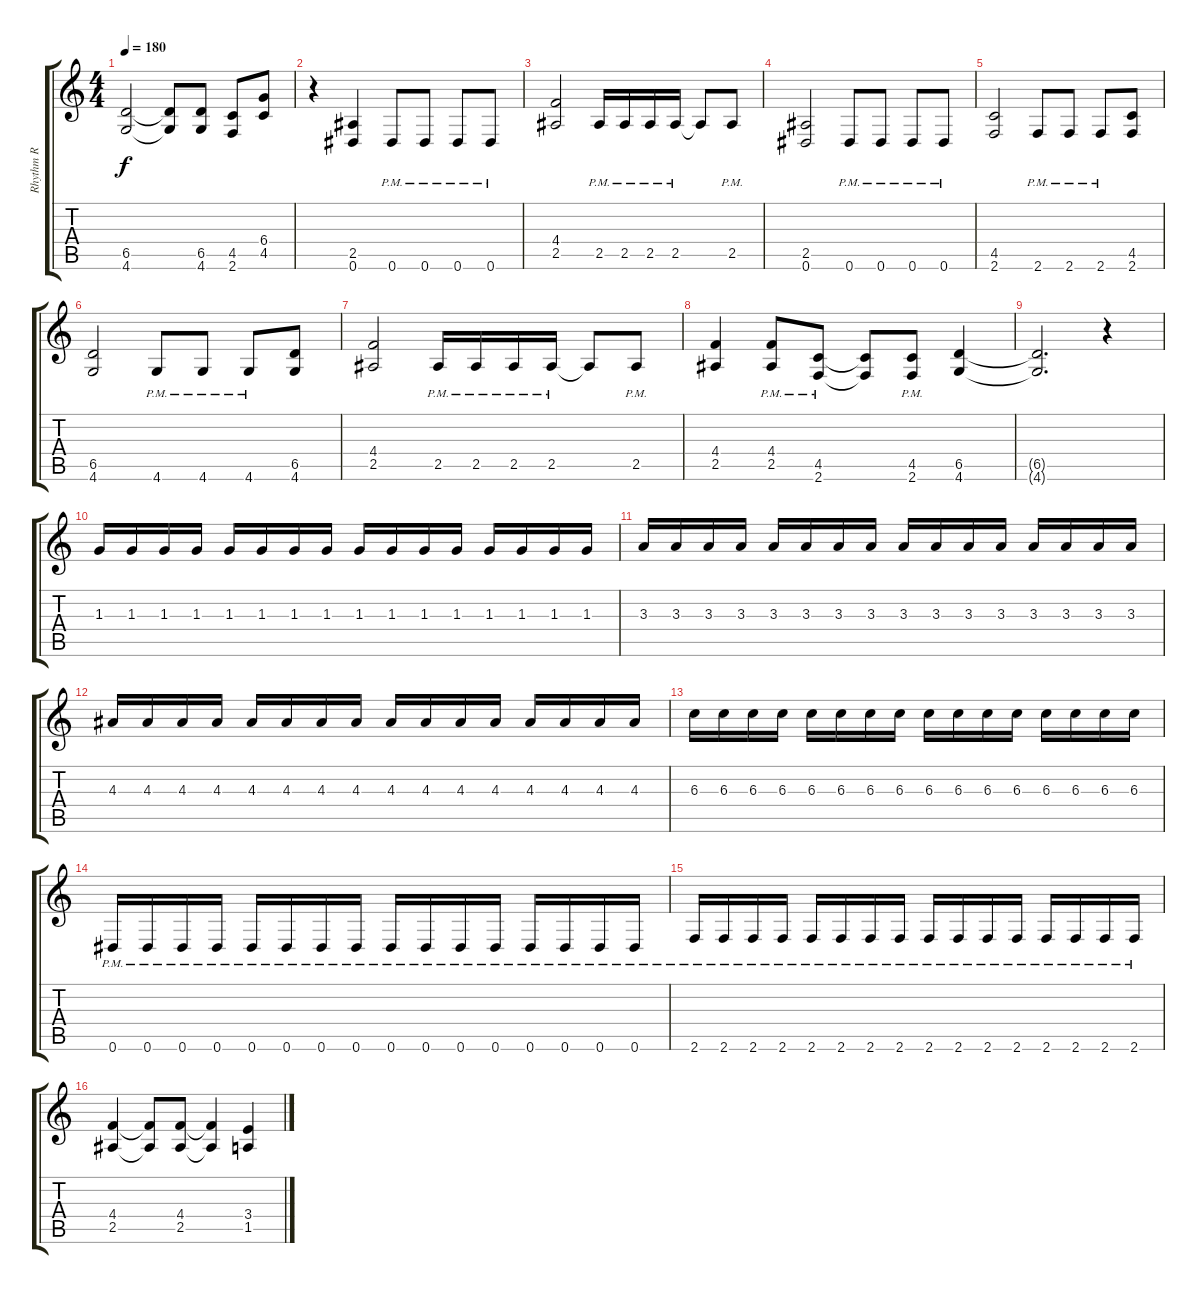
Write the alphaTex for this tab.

\track ("Rhythm R" "Rhythm R") {instrument distortionguitar}
\staff {score tabs}
\tuning (Eb4 Bb3 Gb3 Db3 Ab2 Eb2) {hide}
\ts (4 4)
\tempo 180
\clef g2
\ks c
(6.5{t} 4.6{t}).2{dy f} (6.5{t} 4.6{t}).8 (6.5 4.6).8 (4.5 2.6).8 (6.4 4.5).8 |
r.4 (2.5 0.6).4 0.6{pm}.8 0.6{pm}.8 0.6{pm}.8 0.6{pm}.8 |
(4.4 2.5).2 2.5{pm}.16 2.5{pm}.16 2.5{pm}.16 2.5{pm}.16 2.5{t}.8 2.5{pm}.8 |
(2.5 0.6).2 0.6{pm}.8 0.6{pm}.8 0.6{pm}.8 0.6{pm}.8 |
(4.5 2.6).2 2.6{pm}.8 2.6{pm}.8 2.6{pm}.8 (4.5 2.6).8 |
(6.5 4.6).2 4.6{pm}.8 4.6{pm}.8 4.6{pm}.8 (6.5 4.6).8 |
(4.4 2.5).2 2.5{pm}.16 2.5{pm}.16 2.5{pm}.16 2.5{pm}.16 2.5{t}.8 2.5{pm}.8 |
(4.4 2.5).4 (4.4{pm} 2.5{pm}).8 (4.5{pm} 2.6{pm}).8 (4.5{t} 2.6{t}).8 (4.5{pm} 2.6{pm}).8 (6.5 4.6).4 |
(6.5{t} 4.6{t}).2{d} r.4 |
1.3.16 1.3.16 1.3.16 1.3.16 1.3.16 1.3.16 1.3.16 1.3.16 1.3.16 1.3.16 1.3.16 1.3.16 1.3.16 1.3.16 1.3.16 1.3.16 |
3.3.16 3.3.16 3.3.16 3.3.16 3.3.16 3.3.16 3.3.16 3.3.16 3.3.16 3.3.16 3.3.16 3.3.16 3.3.16 3.3.16 3.3.16 3.3.16 |
4.3.16 4.3.16 4.3.16 4.3.16 4.3.16 4.3.16 4.3.16 4.3.16 4.3.16 4.3.16 4.3.16 4.3.16 4.3.16 4.3.16 4.3.16 4.3.16 |
6.3.16 6.3.16 6.3.16 6.3.16 6.3.16 6.3.16 6.3.16 6.3.16 6.3.16 6.3.16 6.3.16 6.3.16 6.3.16 6.3.16 6.3.16 6.3.16 |
0.6{pm}.16 0.6{pm}.16 0.6{pm}.16 0.6{pm}.16 0.6{pm}.16 0.6{pm}.16 0.6{pm}.16 0.6{pm}.16 0.6{pm}.16 0.6{pm}.16 0.6{pm}.16 0.6{pm}.16 0.6{pm}.16 0.6{pm}.16 0.6{pm}.16 0.6{pm}.16 |
2.6{pm}.16 2.6{pm}.16 2.6{pm}.16 2.6{pm}.16 2.6{pm}.16 2.6{pm}.16 2.6{pm}.16 2.6{pm}.16 2.6{pm}.16 2.6{pm}.16 2.6{pm}.16 2.6{pm}.16 2.6{pm}.16 2.6{pm}.16 2.6{pm}.16 2.6{pm}.16 |
(4.4 2.5).4 (4.4{t} 2.5{t}).8 (4.4 2.5).8 (4.4{t} 2.5{t}).4 (3.4 1.5).4
